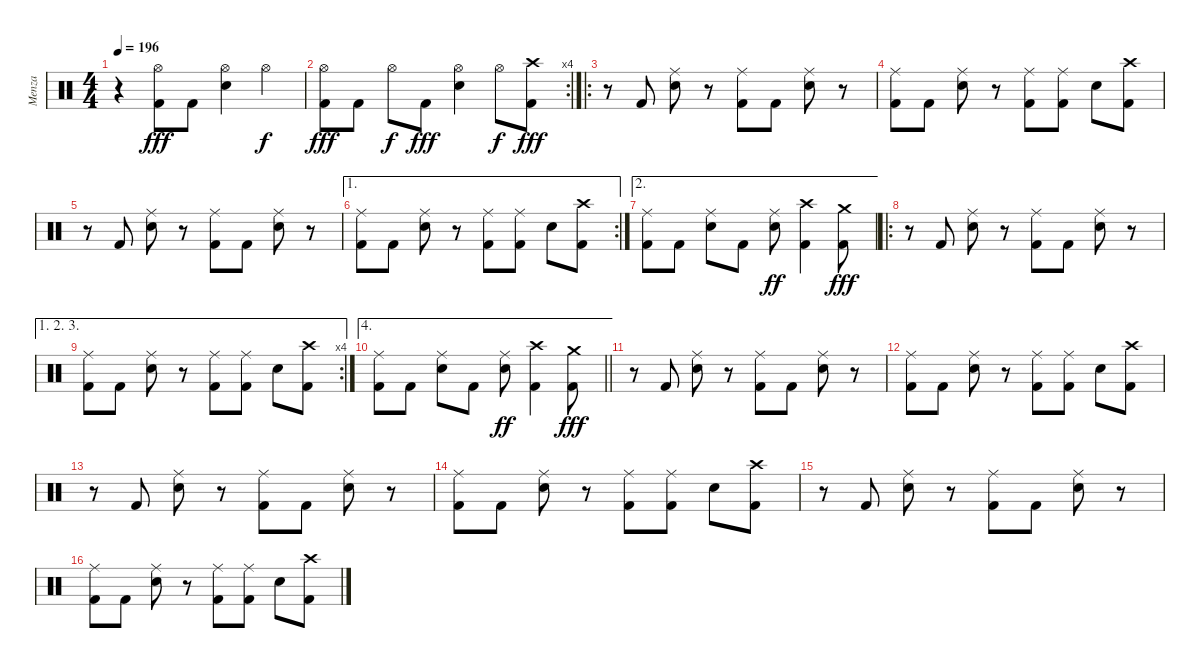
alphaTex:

\track ("Menza" "Menza") {instrument percussion}
\staff {score}
\articulation defaults
\ts (4 4)
\tempo 196
\clef neutral
\ks c
r.4{dy fff} ("Hi-Hat (open)" "Kick (hit) 2").8 "Kick (hit) 2".8 ("Hi-Hat (open)" "Snare (hit) 2").4 "Hi-Hat (open)".4{dy f} |
\rc 4
("Hi-Hat (open)" "Kick (hit) 2").8{dy fff} "Kick (hit) 2".8 "Hi-Hat (open)".8{dy f} "Kick (hit) 2".8{dy fff} ("Hi-Hat (open)" "Snare (hit) 2").4 "Hi-Hat (open)".8{dy f} ("Crash high (hit)" "Kick (hit) 2").8{dy fff} |
\ro
r.8 "Kick (hit) 2".8 ("Ride (middle)" "Snare (hit) 2").8 r.8 ("Ride (middle)" "Kick (hit) 2").8 "Kick (hit) 2".8 ("Ride (middle)" "Snare (hit) 2").8 r.8 |
("Ride (middle)" "Kick (hit) 2").8 "Kick (hit) 2".8 ("Ride (middle)" "Snare (hit) 2").8 r.8 ("Ride (middle)" "Kick (hit) 2").8 ("Ride (middle)" "Kick (hit) 2").8 "Snare (hit) 2".8 ("Crash high (hit)" "Kick (hit) 2").8 |
r.8 "Kick (hit) 2".8 ("Ride (middle)" "Snare (hit) 2").8 r.8 ("Ride (middle)" "Kick (hit) 2").8 "Kick (hit) 2".8 ("Ride (middle)" "Snare (hit) 2").8 r.8 |
\ae 1
\rc 2
("Ride (middle)" "Kick (hit) 2").8 "Kick (hit) 2".8 ("Ride (middle)" "Snare (hit) 2").8 r.8 ("Ride (middle)" "Kick (hit) 2").8 ("Ride (middle)" "Kick (hit) 2").8 "Snare (hit) 2".8 ("Crash high (hit)" "Kick (hit) 2").8 |
\ae 2
("Ride (middle)" "Kick (hit) 2").8 "Kick (hit) 2".8 ("Ride (middle)" "Snare (hit) 2").8 "Kick (hit) 2".8 ("Ride (middle)" "Snare (hit) 2").8{dy ff} ("Crash high (hit)" "Kick (hit) 2").4 ("Crash medium (hit)" "Kick (hit) 2").8{dy fff} |
\ro
r.8 "Kick (hit) 2".8 ("Ride (middle)" "Snare (hit) 2").8 r.8 ("Ride (middle)" "Kick (hit) 2").8 "Kick (hit) 2".8 ("Ride (middle)" "Snare (hit) 2").8 r.8 |
\ae (1 2 3)
\rc 4
("Ride (middle)" "Kick (hit) 2").8 "Kick (hit) 2".8 ("Ride (middle)" "Snare (hit) 2").8 r.8 ("Ride (middle)" "Kick (hit) 2").8 ("Ride (middle)" "Kick (hit) 2").8 "Snare (hit) 2".8 ("Crash high (hit)" "Kick (hit) 2").8 |
\ae 4
\barLineRight lightlight
("Ride (middle)" "Kick (hit) 2").8 "Kick (hit) 2".8 ("Ride (middle)" "Snare (hit) 2").8 "Kick (hit) 2".8 ("Ride (middle)" "Snare (hit) 2").8{dy ff} ("Crash high (hit)" "Kick (hit) 2").4 ("Crash medium (hit)" "Kick (hit) 2").8{dy fff} |
r.8 "Kick (hit) 2".8 ("Ride (middle)" "Snare (hit) 2").8 r.8 ("Ride (middle)" "Kick (hit) 2").8 "Kick (hit) 2".8 ("Ride (middle)" "Snare (hit) 2").8 r.8 |
("Ride (middle)" "Kick (hit) 2").8 "Kick (hit) 2".8 ("Ride (middle)" "Snare (hit) 2").8 r.8 ("Ride (middle)" "Kick (hit) 2").8 ("Ride (middle)" "Kick (hit) 2").8 "Snare (hit) 2".8 ("Crash high (hit)" "Kick (hit) 2").8 |
r.8 "Kick (hit) 2".8 ("Ride (middle)" "Snare (hit) 2").8 r.8 ("Ride (middle)" "Kick (hit) 2").8 "Kick (hit) 2".8 ("Ride (middle)" "Snare (hit) 2").8 r.8 |
("Ride (middle)" "Kick (hit) 2").8 "Kick (hit) 2".8 ("Ride (middle)" "Snare (hit) 2").8 r.8 ("Ride (middle)" "Kick (hit) 2").8 ("Ride (middle)" "Kick (hit) 2").8 "Snare (hit) 2".8 ("Crash high (hit)" "Kick (hit) 2").8 |
r.8 "Kick (hit) 2".8 ("Ride (middle)" "Snare (hit) 2").8 r.8 ("Ride (middle)" "Kick (hit) 2").8 "Kick (hit) 2".8 ("Ride (middle)" "Snare (hit) 2").8 r.8 |
("Ride (middle)" "Kick (hit) 2").8 "Kick (hit) 2".8 ("Ride (middle)" "Snare (hit) 2").8 r.8 ("Ride (middle)" "Kick (hit) 2").8 ("Ride (middle)" "Kick (hit) 2").8 "Snare (hit) 2".8 ("Crash high (hit)" "Kick (hit) 2").8
